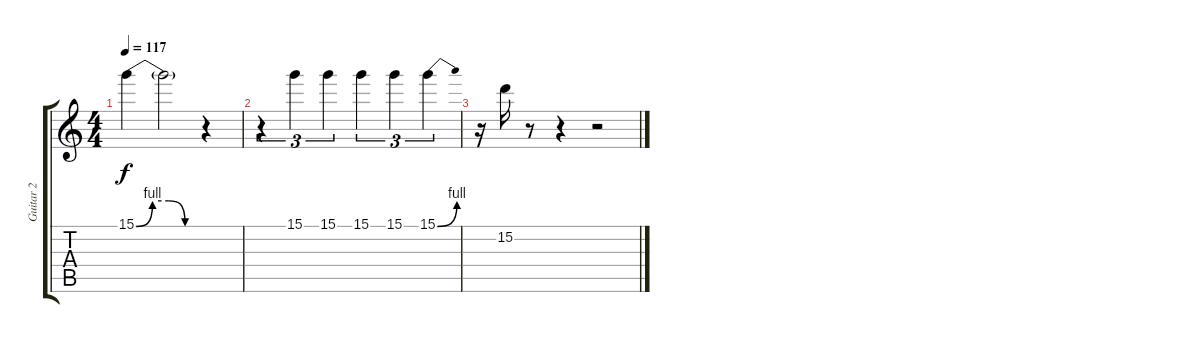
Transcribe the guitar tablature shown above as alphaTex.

\track ("Guitar 2" "Guitar 2") {instrument distortionguitar}
\staff {score tabs}
\tuning (E4 B3 G3 D3 A2 E2) {hide}
\ts (4 4)
\tempo 117
\clef g2
\ks c
15.1{be (custom 0 0 15 4 30 4 45 0 60 0)}.4{dy f} 15.1{t}.2 r.4 |
r.4{tu (3 2)} 15.1.4{tu (3 2)} 15.1.4{tu (3 2)} 15.1.4{tu (3 2)} 15.1.4{tu (3 2)} 15.1{be (bend 0 0 60 4)}.4{tu (3 2)} |
r.16 15.2.16 r.8 r.4 r.2
